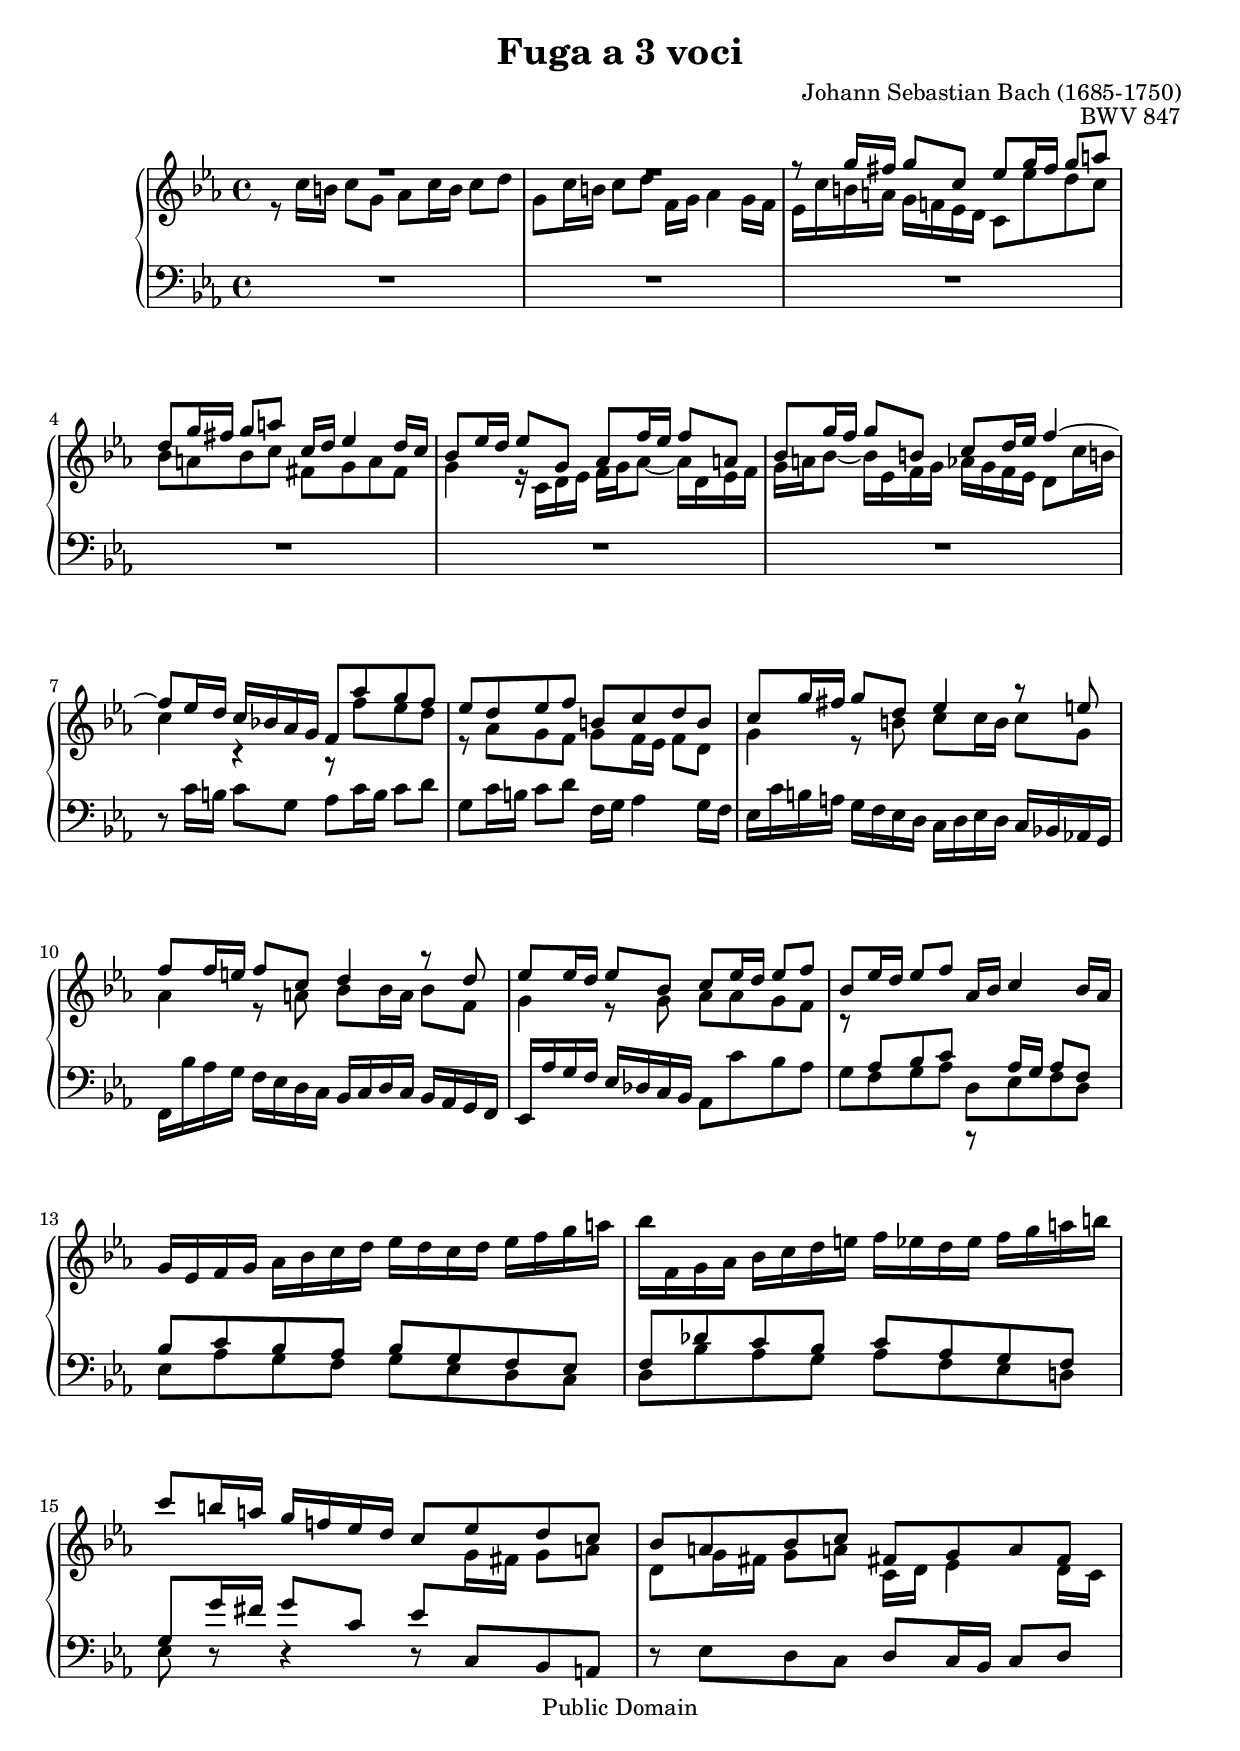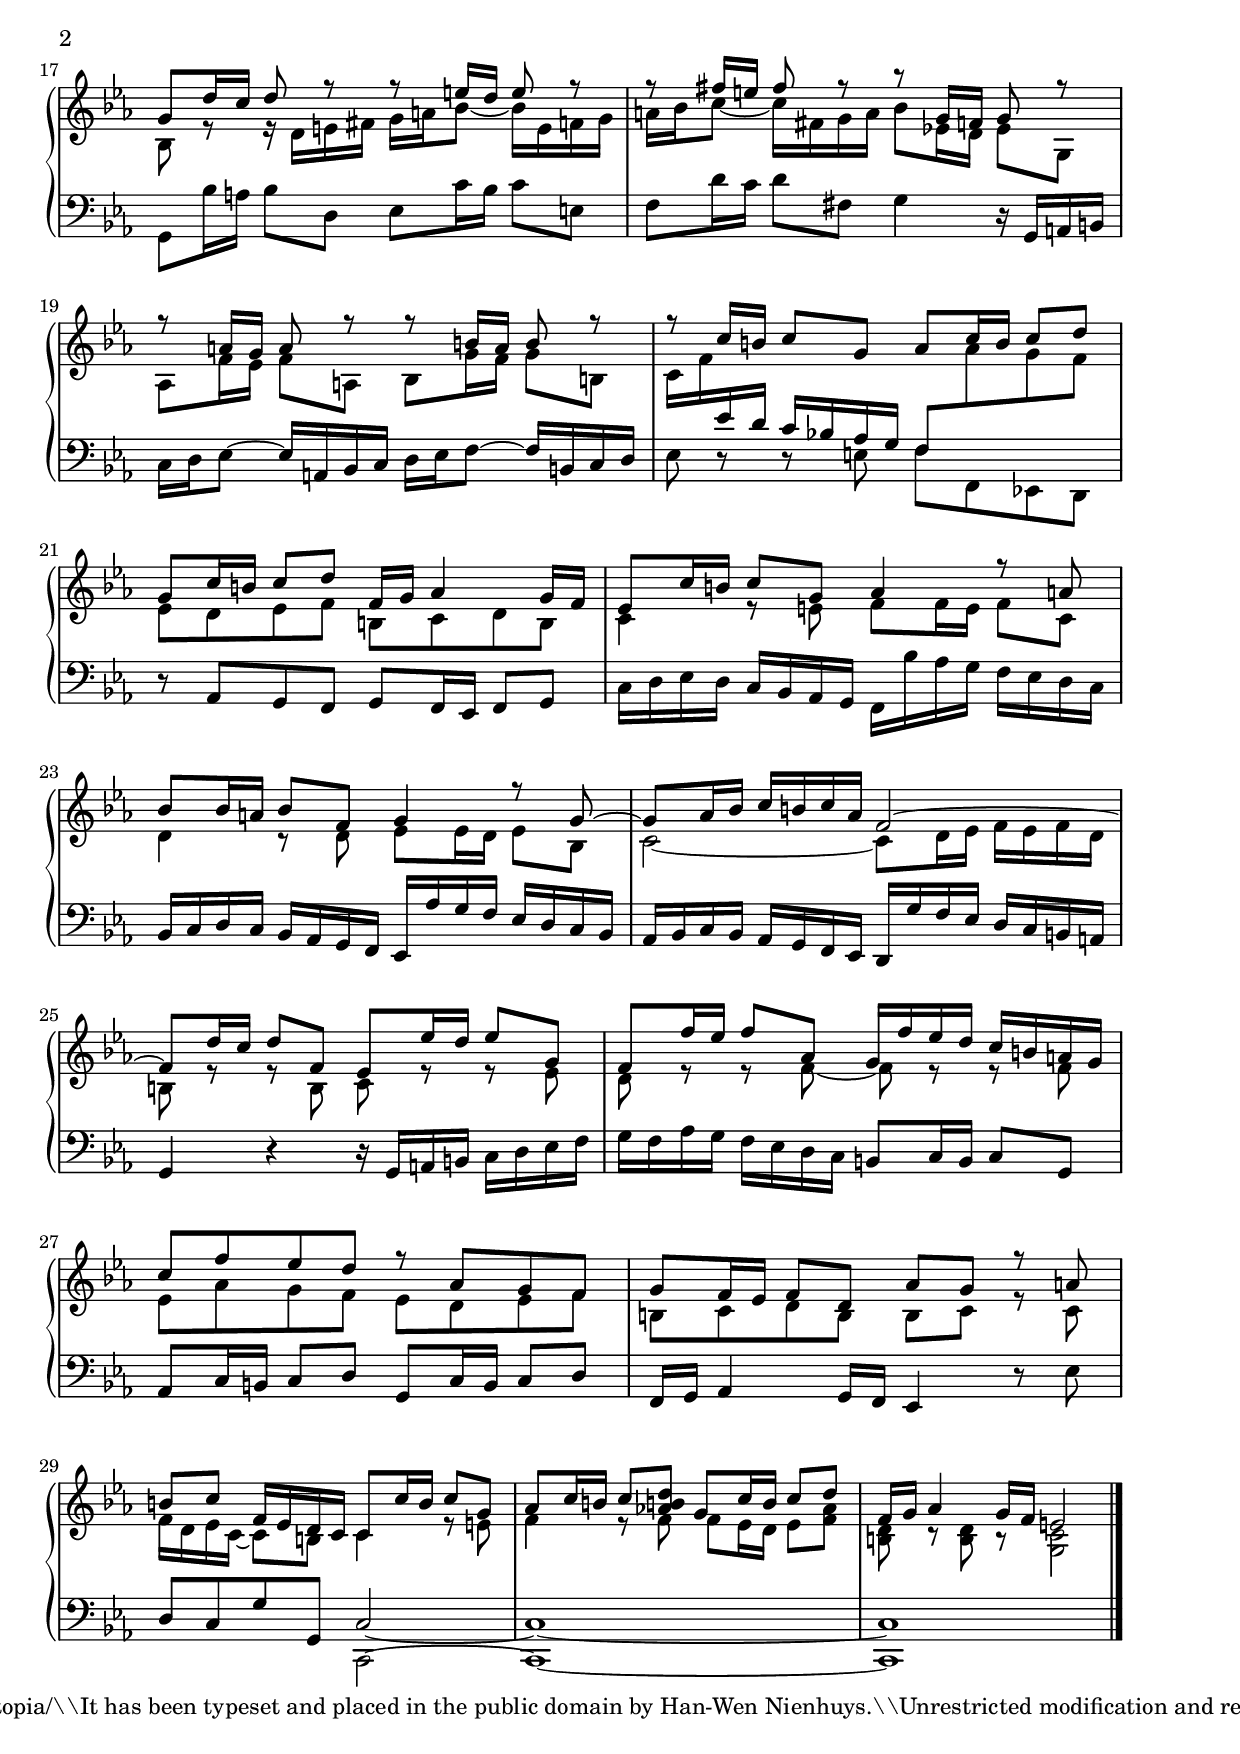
\header {
  title =       "Fuga a 3 voci"
  opus =        "BWV 847-Fuga"
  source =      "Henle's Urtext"
  composer =    "Johann Sebastian Bach (1685-1750)"
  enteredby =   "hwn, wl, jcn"

  % mutopia headers.
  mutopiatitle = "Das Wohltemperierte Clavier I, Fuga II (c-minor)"
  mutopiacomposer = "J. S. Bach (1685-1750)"
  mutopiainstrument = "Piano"
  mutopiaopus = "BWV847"
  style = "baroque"
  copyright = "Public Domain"
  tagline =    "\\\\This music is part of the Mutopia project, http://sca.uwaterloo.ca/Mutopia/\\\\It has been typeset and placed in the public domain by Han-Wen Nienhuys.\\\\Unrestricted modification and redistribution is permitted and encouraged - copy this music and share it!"
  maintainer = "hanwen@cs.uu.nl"
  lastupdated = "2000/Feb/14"
}


% It would be nice to squeeze this onto two pages, but I am not sure
% if it would work with US paper.

\version "1.3.146"

  
dux =  \context Voice=two \notes \relative c''{
  \voiceTwo
  \clef violin

  r8 c16 b c8 g as c16 b c8 d |
  g, c16 b c8 d f,16 g as4 g16 f |
  es c' b a g f! es d c8 es' d c |
  bes a bes c fis, g a fis |
%%5
  g4 r16 c, d es f g as8~ as16 d, es f |
  g a bes8 ~ bes16 es, f g as g f es d8 c'16 b! |
          % forced accident!
  c4 r4 r8 f es d |
  r8 as g f g f16 es f8 d | 
  g4 r8 b c c16 b c8 g |
%%10 
  as4 r8 a bes bes16 a bes8 f |
  g4 r8 g as as g f |
  r8 
  \translator Staff = bass \stemUp 
  as, bes c r8 as16 g as8 f8 |
  bes8 c bes as bes g f es |
  f des' c bes c as g f |
%%15
  g8
  g'16 fis g8 c, 
  es \translator Staff = treble
  \stemBoth
  \stemDown
  g16 fis! g8 a |
  d, g16 fis g8 a! c,16 d es4 d16 c |  % forced accident!
  bes8 r8 r16 d e fis g a bes8 ~ bes16 e, f g |
  a bes c8 ~ c16 fis,16 g a bes8 es,!16 d es8 g, |
  as f'16 es f8 a,8 bes g'16 f g8 b, |
%%20
  c16 f \translator Staff = bass
  \stemBoth \stemUp
     es d c bes! as g 
  f8 \translator Staff = treble
  \stemBoth \stemDown
  as' g f |
  es d es f b, c d b |
  c4 r8 e8 f f16 e f8 c |
  d4 r8 d8 es8 es16 d es8 bes |
  c2 ~ c8 d16 es f es f d |
%%25
  b8 r8 r b c r r es |
  d r r f ~ f r r f |
  es as g f es d es f |
  b, c d b b c r c |
  f16 d es c ~ c8 b c4 r8 e |
%%30
  f4 r8 f f es16 d es8 <f as> |
  <b, d> r <b d> r <g2 c> |
}


comes =  \context Voice=one \notes \relative c'' {
  \voiceOne
  R1 |
  R1 |
  r8 g'16 fis g8 c, es g16 fis g8 a |
  d,8 g16 fis g8 a c,16 d es4 d16 c |
%%5
  bes8 es16 d es8 g,8 as f'16 es f8 a, 
  bes8 g'16 f g8 b, c8 d16 es f4 ~ |
  f8 es16 d c16 bes ! as g f8 as' g f 
  es d es f b, c d b |
  c g'16 fis g8 d es4 r8 e8 |
%%10 
  f f16 e f8 c8 d4 r8 d |
  es8 es16 d es8 bes c es16 d es8 f |
  bes, es16 d es8 f as,16 bes c4 bes16 as |
  \stemBoth g16 es f g as bes c d es d c d es f g a |
  bes f, g as bes c d e f es d es f g a b |
%%15
  \stemUp c8 b16 a g f! es d c8 es d c |
  bes a bes c fis,! g a fis |    % forced accident
  g8 d'16 c d8 r8 r8 e16 d e8 r8 |
  r fis16 e fis8 r r g,16 f g8 r8 |
  r8 a16 g a8 r r b16 a b8 r |
%%20
  r8 c16 b c8 g as c16 b c8 d |
  g, c16 b c8 d f,16 g as4 g16 f |
  es8 c'16 b c8 g as4 r8 a |
  bes8 bes16 a bes8 f8 g4 r8 g ~ |
  g as16 bes c b c as f2 ~ |
%%25
  f8 d'16 c d8 f, es es'16 d es8 g, |
  f f'16 es f8 as, g16 f' es d c b a g |
  c8 f es d r as g f |
  g f16 es f8 d as' g r a |
  b c f,16 es d c c8 c'16 b c8 g |
%%30
  as c16 b c8 <d b ! as !> g,8 c16 b c8 d |
  f,16 g as4 g16 f e2 |
}

bassdux =  \context Voice=three \notes \relative c' {
  \clef bass
  R1 |
  R |
  R |
  R |
%%5
  R |
  R1 |
  r8 c16 b c8 g as c16 b c8 d |
  g, c16 b c8 d f,16 g as4 g16 f | 
  es c' b a g f es d c d es d c bes! as! g |
          % -> \classic_accidentals
%%10
  f bes' as g f es d c bes c d c bes as g f |
  es as' g f es des c bes as8 c' bes as |
  g8 f g as d, es f d |
  es as g f g es d c |
  d bes' as g as f es d! |
%%15
  es8 r8 r4 r8 c bes a |
  r es' d c d c16 bes c8 d |
  g,8 bes'16 a bes8 d, es c'16 bes c8 e, |
  f d'16 c d8 fis, g4 r16 g, a b |
  c16 d es8~ es16 a, bes c d es f8~ f16 b, c d |
%%20 
% es8 r r e f f, es! d |     % -> \classic_accidentals
  es8 r r e \stemBoth \stemDown f f, es! d \stemBoth |
  r as' g f g f16 es f8 g |
  c16 d es d c bes as g f bes' as g f es d c |
  bes c d c bes as g f es as' g f es d c bes |
  as bes c bes as g f es d g' f es d c b a |
%%25
  g4 r4 r16 g a b c d es f |
  g f as g f es d c b8 c16 b c8 g |
  as c16 b c8 d g, c16 b c8 d |
  f,16 g as4 g16 f es4 r8 es' |
  d c g' g, 
%%30
  \context Staff=bass <
    {\stemUp c2 ~ | c1 ~ | c1 }
    \context Voice=four {\stemDown c,2 ~ | c1 ~ | c1 }
  >
}

\score {
 
    \notes \context PianoStaff < 
	\context Staff = treble <
	    \key c \minor
%	\key es \major
	    \dux
	    { \comes \bar "|." }
	      \time 4/4
	  >
	\context Staff = bass <
	    \key c \minor
	    \bassdux
	>
    >

    \paper {
        linewidth = 18.0 \cm
	\translator{ \OrchestralScoreContext
	 timeSignatureStyle \override #'style = #"C"

	}
	
    }
    \header{
	opus = "BWV 847"
    }

    \midi {
	\tempo 4 =84
    }
}

